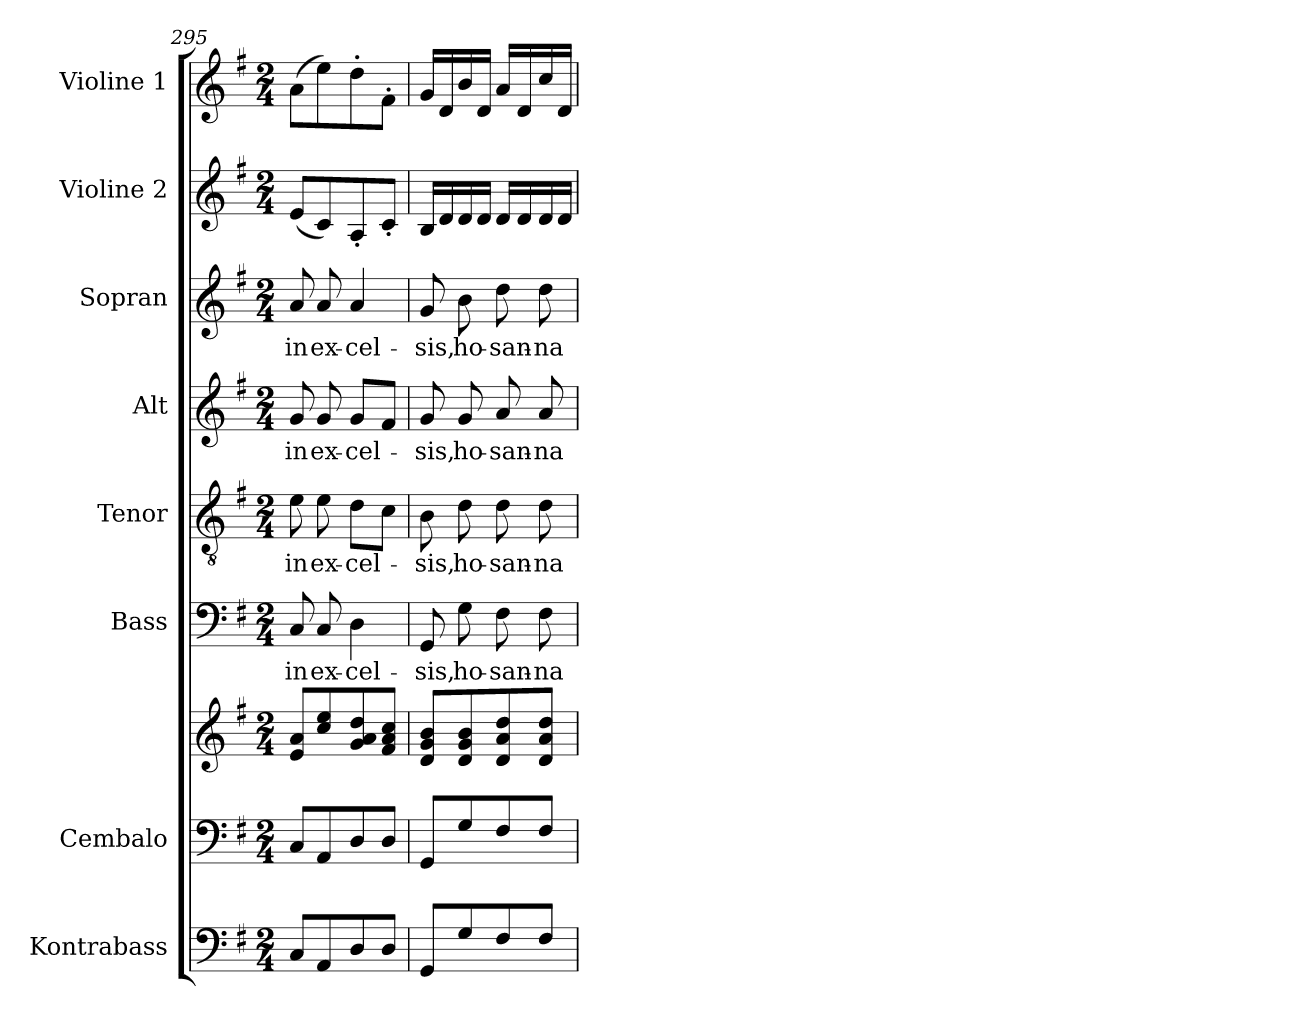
**kern	**kern	**kern	**kern	**text	**kern	**text	**kern	**text	**kern	**text	**kern	**kern
*part8	*part7	*part7	*part6	*part6	*part5	*part5	*part4	*part4	*part3	*part3	*part2	*part1
*staff9	*staff8	*staff7	*staff6	*staff6	*staff5	*staff5	*staff4	*staff4	*staff3	*staff3	*staff2	*staff1
*I"Kontrabass	*I"Cembalo	*	*I"Bass	*	*I"Tenor	*	*I"Alt	*	*I"Sopran	*	*I"Violine 2	*I"Violine 1
*I'Kb.	*I'Cemb.	*	*I'B.	*	*I'T.	*	*I'A.	*	*I'S.	*	*I'Vl. 2	*I'Vl. 1
*clefF4	*clefF4	*clefG2	*clefF4	*	*clefGv2	*	*clefG2	*	*clefG2	*	*clefG2	*clefG2
*ITrd7c12	*	*	*	*	*	*	*	*	*	*	*	*
*k[f#]	*k[f#]	*k[f#]	*k[f#]	*	*k[f#]	*	*k[f#]	*	*k[f#]	*	*k[f#]	*k[f#]
*G:	*G:	*G:	*G:	*	*G:	*	*G:	*	*G:	*	*G:	*G:
*M2/4	*M2/4	*M2/4	*M2/4	*	*M2/4	*	*M2/4	*	*M2/4	*	*M2/4	*M2/4
=295	=295	=295	=295	=295	=295	=295	=295	=295	=295	=295	=295	=295
!	!	!	!	!LO:LY:b	!	!LO:LY:b	!	!LO:LY:b	!	!LO:LY:b	!	!
8CC/L	8C/L	8e/ 8a/L	8C/	in	8e\	in	8g/	in	8a/	in	(<8e/L	(>8a\L
!	!	!	!	!LO:LY:b	!	!LO:LY:b	!	!LO:LY:b	!	!LO:LY:b	!	!
8AAA/	8AA/	8cc/ 8ee/	8C/	ex-	8e\	ex-	8g/	ex-	8a/	ex-	8c/)	8ee\)
!	!	!	!	!LO:LY:b	!	!LO:LY:b	!	!LO:LY:b	!	!LO:LY:b	!	!
8DD/	8D/	8g/ 8a/ 8dd/	4D\	-cel-	8d\L	-cel-	8g/L	-cel-	4a/	-cel-	8A'</	8dd'>\
8DD/J	8D/J	8f#/ 8a/ 8cc/J	.	.	8c\J	.	8f#/J	.	.	.	8c'</J	8f#'>\J
=296	=296	=296	=296	=296	=296	=296	=296	=296	=296	=296	=296	=296
!	!	!	!	!LO:LY:b	!	!LO:LY:b	!	!LO:LY:b	!	!LO:LY:b	!	!
8GGG/L	8GG/L	8d/ 8g/ 8b/L	8GG/	-sis,	8B\	-sis,	8g/	-sis,	8g/	-sis,	16B/LL	16g/LL
.	.	.	.	.	.	.	.	.	.	.	16d/	16d/
!	!	!	!	!LO:LY:b	!	!LO:LY:b	!	!LO:LY:b	!	!LO:LY:b	!	!
8GG/	8G/	8d/ 8g/ 8b/	8G\	ho-	8d\	ho-	8g/	ho-	8b\	ho-	16d/	16b/
.	.	.	.	.	.	.	.	.	.	.	16d/JJ	16d/JJ
!	!	!	!	!LO:LY:b	!	!LO:LY:b	!	!LO:LY:b	!	!LO:LY:b	!	!
8FF#/	8F#/	8d/ 8a/ 8dd/	8F#\	-san-	8d\	-san-	8a/	-san-	8dd\	-san-	16d/LL	16a/LL
.	.	.	.	.	.	.	.	.	.	.	16d/	16d/
!	!	!	!	!LO:LY:b	!	!LO:LY:b	!	!LO:LY:b	!	!LO:LY:b	!	!
8FF#/J	8F#/J	8d/ 8a/ 8dd/J	8F#\	-na	8d\	-na	8a/	-na	8dd\	-na	16d/	16cc/
.	.	.	.	.	.	.	.	.	.	.	16d/JJ	16d/JJ
=	=	=	=	=	=	=	=	=	=	=	=	=
*-	*-	*-	*-	*-	*-	*-	*-	*-	*-	*-	*-	*-
